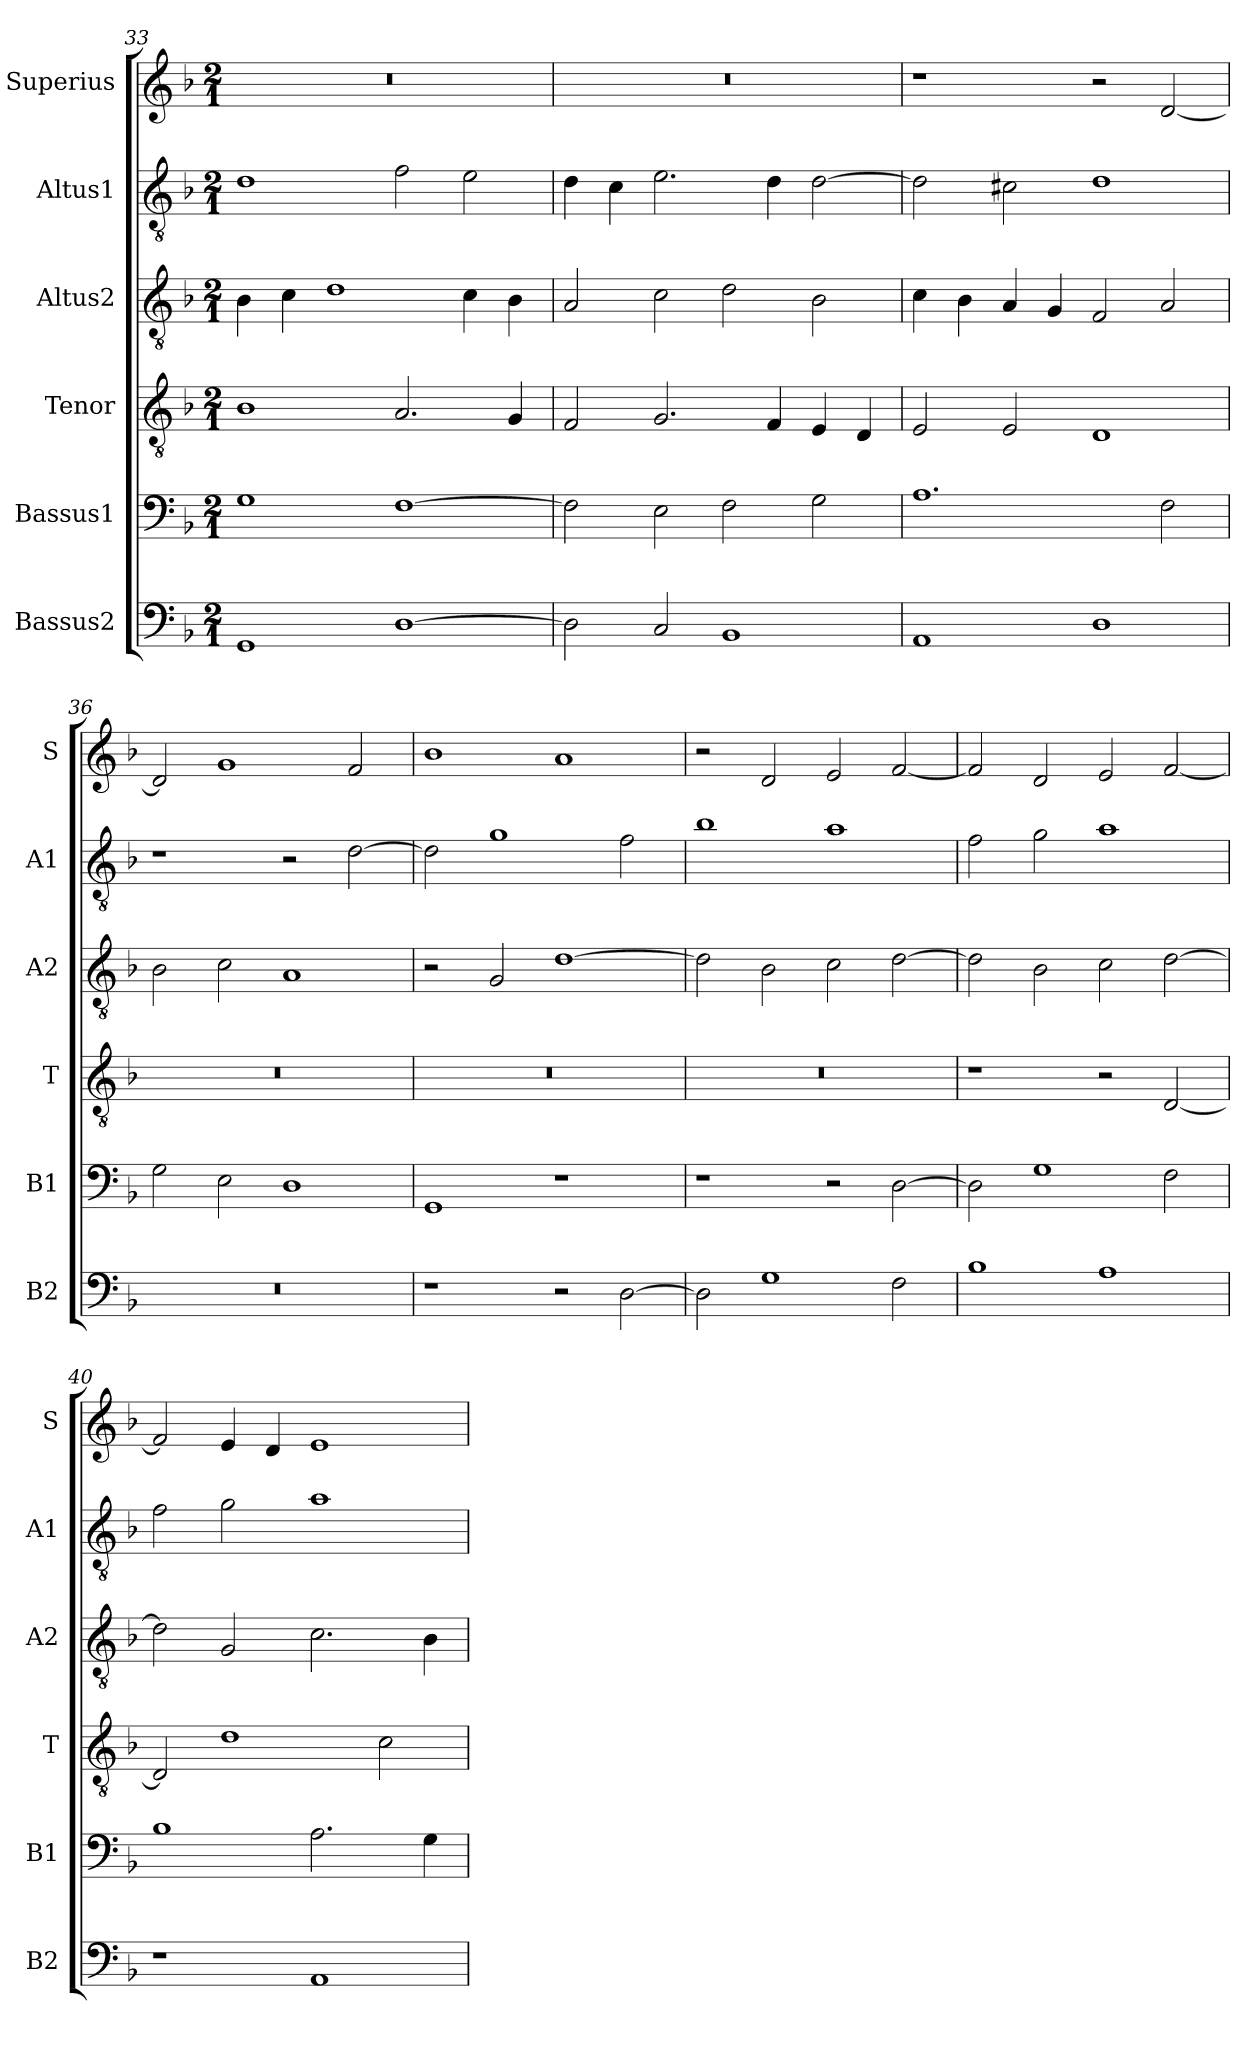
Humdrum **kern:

**kern	**kern	**kern	**kern	**kern	**kern
*part6	*part5	*part4	*part3	*part2	*part1
*staff6	*staff5	*staff4	*staff3	*staff2	*staff1
*I"Bassus2	*I"Bassus1	*I"Tenor	*I"Altus2	*I"Altus1	*I"Superius
*I'B2	*I'B1	*I'T	*I'A2	*I'A1	*I'S
*clefF4	*clefF4	*clefGv2	*clefGv2	*clefGv2	*clefG2
*k[b-]	*k[b-]	*k[b-]	*k[b-]	*k[b-]	*k[b-]
*M2/1	*M2/1	*M2/1	*M2/1	*M2/1	*M2/1
=33	=33	=33	=33	=33	=33
1GG	1G	1B-	4B-\	1d	0r
.	.	.	4c\	.	.
.	.	.	1d	.	.
[1D	[1F	2.A/	.	2f\	.
.	.	.	4c\	2e\	.
.	.	4G/	4B-\	.	.
=34	=34	=34	=34	=34	=34
2D\]	2F\]	2F/	2A/	4d\	0r
.	.	.	.	4c\	.
2C/	2E\	2.G/	2c\	2.e\	.
1BB-	2F\	.	2d\	.	.
.	.	4F/	.	4d\	.
.	2G\	4E/	2B-\	[2d\	.
.	.	4D/	.	.	.
=35	=35	=35	=35	=35	=35
1AA	1.A	2E/	4c\	2d\]	1r
.	.	.	4B-\	.	.
.	.	2E/	4A/	2c#X\	.
.	.	.	4G/	.	.
1D	.	1D	2F/	1d	2r
.	2F\	.	2A/	.	[2d/
=36	=36	=36	=36	=36	=36
0r	2G\	0r	2B-\	1r	2d/]
.	2E\	.	2c\	.	1g
.	1D	.	1A	2r	.
.	.	.	.	[2d\	2f/
=37	=37	=37	=37	=37	=37
1r	1GG	0r	2r	2d\]	1b-
.	.	.	2G/	1g	.
2r	1r	.	[1d	.	1a
[2D\	.	.	.	2f\	.
=38	=38	=38	=38	=38	=38
2D\]	1r	0r	2d\]	1b-	2r
1G	.	.	2B-\	.	2d/
.	2r	.	2c\	1a	2e/
2F\	[2D\	.	[2d\	.	[2f/
=39	=39	=39	=39	=39	=39
1B-	2D\]	1r	2d\]	2f\	2f/]
.	1G	.	2B-\	2g\	2d/
1A	.	2r	2c\	1a	2e/
.	2F\	[2D/	[2d\	.	[2f/
=40	=40	=40	=40	=40	=40
1r	1B-	2D/]	2d\]	2f\	2f/]
.	.	1d	2G/	2g\	4e/
.	.	.	.	.	4d/
1AA	2.A\	.	2.c\	1a	1e
.	.	2c\	.	.	.
.	4G\	.	4B-\	.	.
=	=	=	=	=	=
*-	*-	*-	*-	*-	*-
